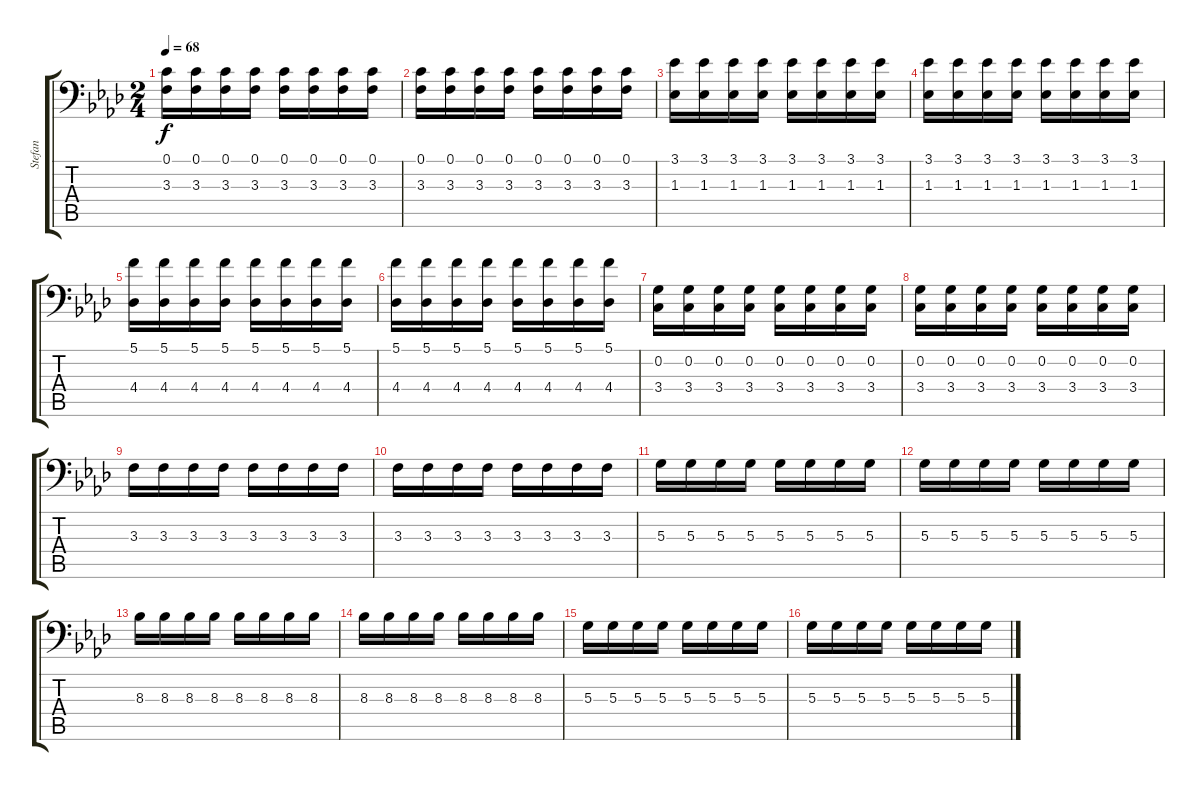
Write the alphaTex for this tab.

\track ("Stefan" "Stefan") {instrument electricbassfinger}
\staff {score tabs}
\tuning (C3 G2 D2 A1 E1 B0) {hide}
\ts (2 4)
\tempo 68
\clef f4
\ks fminor
(0.1 3.3).16{dy f} (0.1 3.3).16 (0.1 3.3).16 (0.1 3.3).16 (0.1 3.3).16 (0.1 3.3).16 (0.1 3.3).16 (0.1 3.3).16 |
(0.1 3.3).16 (0.1 3.3).16 (0.1 3.3).16 (0.1 3.3).16 (0.1 3.3).16 (0.1 3.3).16 (0.1 3.3).16 (0.1 3.3).16 |
(3.1 1.3).16 (3.1 1.3).16 (3.1 1.3).16 (3.1 1.3).16 (3.1 1.3).16 (3.1 1.3).16 (3.1 1.3).16 (3.1 1.3).16 |
(3.1 1.3).16 (3.1 1.3).16 (3.1 1.3).16 (3.1 1.3).16 (3.1 1.3).16 (3.1 1.3).16 (3.1 1.3).16 (3.1 1.3).16 |
(5.1 4.4).16 (5.1 4.4).16 (5.1 4.4).16 (5.1 4.4).16 (5.1 4.4).16 (5.1 4.4).16 (5.1 4.4).16 (5.1 4.4).16 |
(5.1 4.4).16 (5.1 4.4).16 (5.1 4.4).16 (5.1 4.4).16 (5.1 4.4).16 (5.1 4.4).16 (5.1 4.4).16 (5.1 4.4).16 |
(0.2 3.4).16 (0.2 3.4).16 (0.2 3.4).16 (0.2 3.4).16 (0.2 3.4).16 (0.2 3.4).16 (0.2 3.4).16 (0.2 3.4).16 |
(0.2 3.4).16 (0.2 3.4).16 (0.2 3.4).16 (0.2 3.4).16 (0.2 3.4).16 (0.2 3.4).16 (0.2 3.4).16 (0.2 3.4).16 |
3.3.16 3.3.16 3.3.16 3.3.16 3.3.16 3.3.16 3.3.16 3.3.16 |
3.3.16 3.3.16 3.3.16 3.3.16 3.3.16 3.3.16 3.3.16 3.3.16 |
5.3.16 5.3.16 5.3.16 5.3.16 5.3.16 5.3.16 5.3.16 5.3.16 |
5.3.16 5.3.16 5.3.16 5.3.16 5.3.16 5.3.16 5.3.16 5.3.16 |
8.3.16 8.3.16 8.3.16 8.3.16 8.3.16 8.3.16 8.3.16 8.3.16 |
8.3.16 8.3.16 8.3.16 8.3.16 8.3.16 8.3.16 8.3.16 8.3.16 |
5.3.16 5.3.16 5.3.16 5.3.16 5.3.16 5.3.16 5.3.16 5.3.16 |
5.3.16 5.3.16 5.3.16 5.3.16 5.3.16 5.3.16 5.3.16 5.3.16
